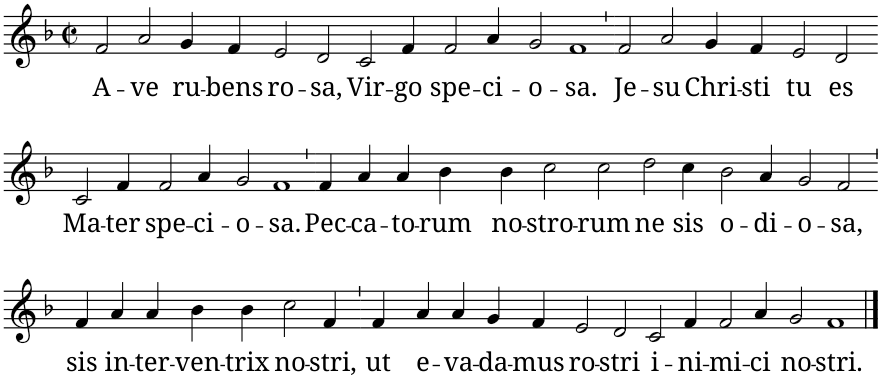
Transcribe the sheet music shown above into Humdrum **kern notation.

**kern	**text
*part1	*part1
*staff1	*staff1
*I"Piano	*
*I'Pno.	*
*clefG2	*
*k[b-]	*
*M2/2	*
*met(c|)	*
=1	=1
!	!LO:LY:b
2f/	A-
!	!LO:LY:b
2a/	-ve
!	!LO:LY:b
4g/	ru-
!	!LO:LY:b
4f/	-bens
!	!LO:LY:b
2e/	ro-
!	!LO:LY:b
2d/	-sa,
!	!LO:LY:b
2c/	Vir-
!	!LO:LY:b
4f/	-go
!	!LO:LY:b
2f/	spe-
!	!LO:LY:b
4a/	-ci-
!	!LO:LY:b
2g/	-o-
!	!LO:LY:b
1f	-sa.
=2`	=2`
!	!LO:LY:b
2f/	Je-
!	!LO:LY:b
2a/	-su
!	!LO:LY:b
4g/	Chri-
!	!LO:LY:b
4f/	-sti
!	!LO:LY:b
2e/	tu
!	!LO:LY:b
2d/	es
!!LO:LB:g=z
=3-	=3-
!	!LO:LY:b
2c/	Ma-
!	!LO:LY:b
4f/	-ter
!	!LO:LY:b
[4f/	spe-
4ryy	.
!	!LO:LY:b
4a/	-ci-
!	!LO:LY:b
2g/	-o-
!	!LO:LY:b
1f	-sa.
=4`	=4`
!	!LO:LY:b
4f/	Pec-
4f/]	.
!	!LO:LY:b
4a/	-ca-
!	!LO:LY:b
4a/	-to-
!	!LO:LY:b
4b-\	-rum
!	!LO:LY:b
4b-\	no-
!	!LO:LY:b
2cc\	-stro-
!	!LO:LY:b
2cc\	-rum
!	!LO:LY:b
2dd\	ne
!	!LO:LY:b
4cc\	sis
!	!LO:LY:b
2b-\	o-
!	!LO:LY:b
4a/	-di-
!	!LO:LY:b
2g/	-o-
!	!LO:LY:b
2f/	-sa,
!!LO:LB:g=z
=5`	=5`
!	!LO:LY:b
4f/	sis
!	!LO:LY:b
4a/	in-
!	!LO:LY:b
4a/	-ter-
!	!LO:LY:b
4b-\	-ven-
!	!LO:LY:b
4b-\	-trix
!	!LO:LY:b
2cc\	no-
!	!LO:LY:b
4f/	-stri,
=6`	=6`
!	!LO:LY:b
4f/	ut
!	!LO:LY:b
4a/	e-
!	!LO:LY:b
4a/	-va-
!	!LO:LY:b
4g/	-da-
!	!LO:LY:b
4f/	-mus
!	!LO:LY:b
2e/	ro-
!	!LO:LY:b
2d/	-stri
!	!LO:LY:b
2c/	i-
!	!LO:LY:b
4f/	-ni-
!	!LO:LY:b
2f/	-mi-
!	!LO:LY:b
4a/	-ci
!	!LO:LY:b
2g/	no-
!	!LO:LY:b
1f	-stri.
==	==
*-	*-
